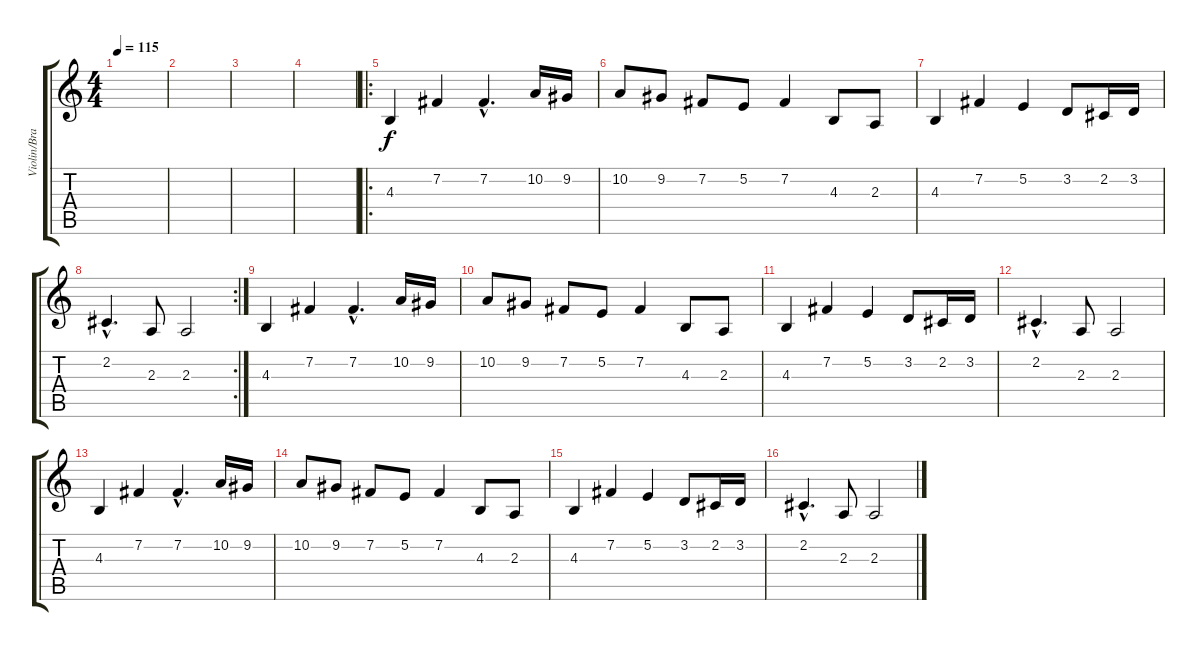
\track ("Violin/Brass" "Violin/Bra") {instrument violin}
\staff {score tabs}
\tuning (E4 B3 G3 D3 A2 E2) {hide}
\ts (4 4)
\tempo 115
\clef g2
\ks c
|
|
|
|
\ro
4.3.4{instrument brasssection} 7.2.4 7.2{hac}.4{d} 10.2.16 9.2.16 |
10.2.8 9.2.8 7.2.8 5.2.8 7.2.4 4.3.8 2.3.8 |
4.3.4 7.2.4 5.2.4 3.2.8 2.2.16 3.2.16 |
\rc 2
2.2{hac}.4{d} 2.3.8 2.3.2 |
4.3.4 7.2.4 7.2{hac}.4{d} 10.2.16 9.2.16 |
10.2.8 9.2.8 7.2.8 5.2.8 7.2.4 4.3.8 2.3.8 |
4.3.4 7.2.4 5.2.4 3.2.8 2.2.16 3.2.16 |
2.2{hac}.4{d} 2.3.8 2.3.2 |
4.3.4 7.2.4 7.2{hac}.4{d} 10.2.16 9.2.16 |
10.2.8 9.2.8 7.2.8 5.2.8 7.2.4 4.3.8 2.3.8 |
4.3.4 7.2.4 5.2.4 3.2.8 2.2.16 3.2.16 |
2.2{hac}.4{d} 2.3.8 2.3.2
